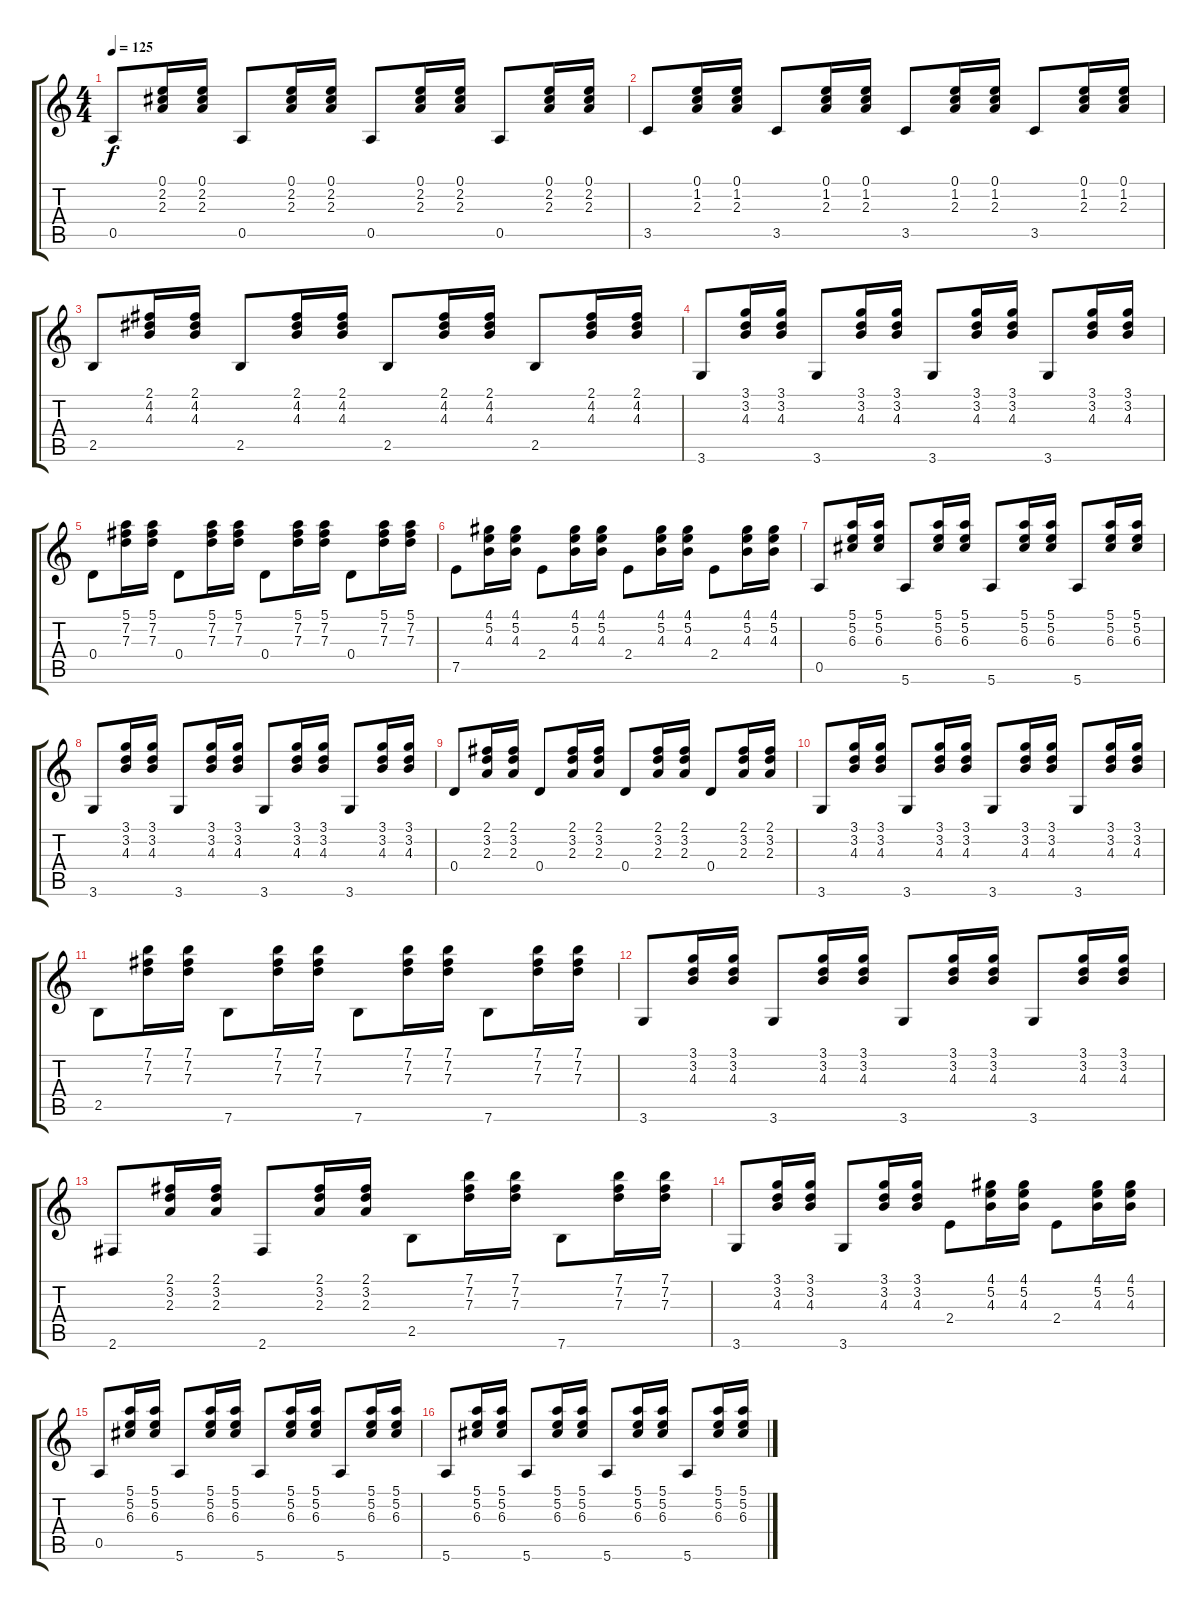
\track "" {instrument acousticguitarsteel}
\staff {score tabs}
\tuning (E4 B3 G3 D3 A2 E2) {hide}
\ts (4 4)
\tempo 125
\clef g2
\ks c
0.5.8{dy f} (0.1 2.2 2.3).16 (0.1 2.2 2.3).16 0.5.8 (0.1 2.2 2.3).16 (0.1 2.2 2.3).16 0.5.8 (0.1 2.2 2.3).16 (0.1 2.2 2.3).16 0.5.8 (0.1 2.2 2.3).16 (0.1 2.2 2.3).16 |
3.5.8 (0.1 1.2 2.3).16 (0.1 1.2 2.3).16 3.5.8 (0.1 1.2 2.3).16 (0.1 1.2 2.3).16 3.5.8 (0.1 1.2 2.3).16 (0.1 1.2 2.3).16 3.5.8 (0.1 1.2 2.3).16 (0.1 1.2 2.3).16 |
2.5.8 (2.1 4.2 4.3).16 (2.1 4.2 4.3).16 2.5.8 (2.1 4.2 4.3).16 (2.1 4.2 4.3).16 2.5.8 (2.1 4.2 4.3).16 (2.1 4.2 4.3).16 2.5.8 (2.1 4.2 4.3).16 (2.1 4.2 4.3).16 |
3.6.8 (3.1 3.2 4.3).16 (3.1 3.2 4.3).16 3.6.8 (3.1 3.2 4.3).16 (3.1 3.2 4.3).16 3.6.8 (3.1 3.2 4.3).16 (3.1 3.2 4.3).16 3.6.8 (3.1 3.2 4.3).16 (3.1 3.2 4.3).16 |
0.4.8 (5.1 7.2 7.3).16 (5.1 7.2 7.3).16 0.4.8 (5.1 7.2 7.3).16 (5.1 7.2 7.3).16 0.4.8 (5.1 7.2 7.3).16 (5.1 7.2 7.3).16 0.4.8 (5.1 7.2 7.3).16 (5.1 7.2 7.3).16 |
7.5.8 (4.1 5.2 4.3).16 (4.1 5.2 4.3).16 2.4.8 (4.1 5.2 4.3).16 (4.1 5.2 4.3).16 2.4.8 (4.1 5.2 4.3).16 (4.1 5.2 4.3).16 2.4.8 (4.1 5.2 4.3).16 (4.1 5.2 4.3).16 |
0.5.8 (5.1 5.2 6.3).16 (5.1 5.2 6.3).16 5.6.8 (5.1 5.2 6.3).16 (5.1 5.2 6.3).16 5.6.8 (5.1 5.2 6.3).16 (5.1 5.2 6.3).16 5.6.8 (5.1 5.2 6.3).16 (5.1 5.2 6.3).16 |
3.6.8 (3.1 3.2 4.3).16 (3.1 3.2 4.3).16 3.6.8 (3.1 3.2 4.3).16 (3.1 3.2 4.3).16 3.6.8 (3.1 3.2 4.3).16 (3.1 3.2 4.3).16 3.6.8 (3.1 3.2 4.3).16 (3.1 3.2 4.3).16 |
0.4.8 (2.1 3.2 2.3).16 (2.1 3.2 2.3).16 0.4.8 (2.1 3.2 2.3).16 (2.1 3.2 2.3).16 0.4.8 (2.1 3.2 2.3).16 (2.1 3.2 2.3).16 0.4.8 (2.1 3.2 2.3).16 (2.1 3.2 2.3).16 |
3.6.8 (3.1 3.2 4.3).16 (3.1 3.2 4.3).16 3.6.8 (3.1 3.2 4.3).16 (3.1 3.2 4.3).16 3.6.8 (3.1 3.2 4.3).16 (3.1 3.2 4.3).16 3.6.8 (3.1 3.2 4.3).16 (3.1 3.2 4.3).16 |
2.5.8 (7.1 7.2 7.3).16 (7.1 7.2 7.3).16 7.6.8 (7.1 7.2 7.3).16 (7.1 7.2 7.3).16 7.6.8 (7.1 7.2 7.3).16 (7.1 7.2 7.3).16 7.6.8 (7.1 7.2 7.3).16 (7.1 7.2 7.3).16 |
3.6.8 (3.1 3.2 4.3).16 (3.1 3.2 4.3).16 3.6.8 (3.1 3.2 4.3).16 (3.1 3.2 4.3).16 3.6.8 (3.1 3.2 4.3).16 (3.1 3.2 4.3).16 3.6.8 (3.1 3.2 4.3).16 (3.1 3.2 4.3).16 |
2.6.8 (2.1 3.2 2.3).16 (2.1 3.2 2.3).16 2.6.8 (2.1 3.2 2.3).16 (2.1 3.2 2.3).16 2.5.8 (7.1 7.2 7.3).16 (7.1 7.2 7.3).16 7.6.8 (7.1 7.2 7.3).16 (7.1 7.2 7.3).16 |
3.6.8 (3.1 3.2 4.3).16 (3.1 3.2 4.3).16 3.6.8 (3.1 3.2 4.3).16 (3.1 3.2 4.3).16 2.4.8 (4.1 5.2 4.3).16 (4.1 5.2 4.3).16 2.4.8 (4.1 5.2 4.3).16 (4.1 5.2 4.3).16 |
0.5.8 (5.1 5.2 6.3).16 (5.1 5.2 6.3).16 5.6.8 (5.1 5.2 6.3).16 (5.1 5.2 6.3).16 5.6.8 (5.1 5.2 6.3).16 (5.1 5.2 6.3).16 5.6.8 (5.1 5.2 6.3).16 (5.1 5.2 6.3).16 |
5.6.8 (5.1 5.2 6.3).16 (5.1 5.2 6.3).16 5.6.8 (5.1 5.2 6.3).16 (5.1 5.2 6.3).16 5.6.8 (5.1 5.2 6.3).16 (5.1 5.2 6.3).16 5.6.8 (5.1 5.2 6.3).16 (5.1 5.2 6.3).16
